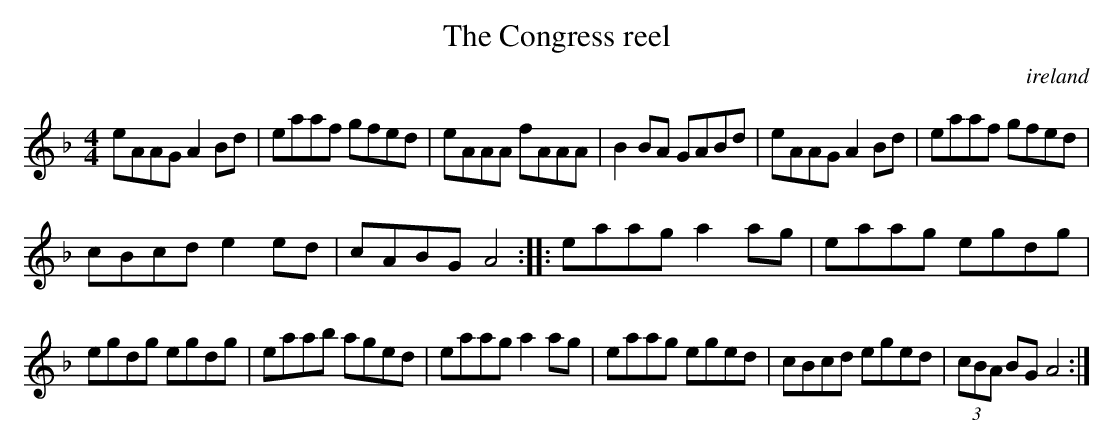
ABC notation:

X:1
T:Congress reel, The
O:ireland
M:4/4
K:GDor
eAAG A2Bd|eaaf gfed|eAAA fAAA|B2BA GABd|\
eAAG A2Bd|eaaf gfed|
cBcd e2ed|cABG A4::\
eaag a2ag|eaag egdg|
egdg egdg|eaab aged|\
eaag a2ag|eaag eged|cBcd eged|(3cBA BG A4:|
